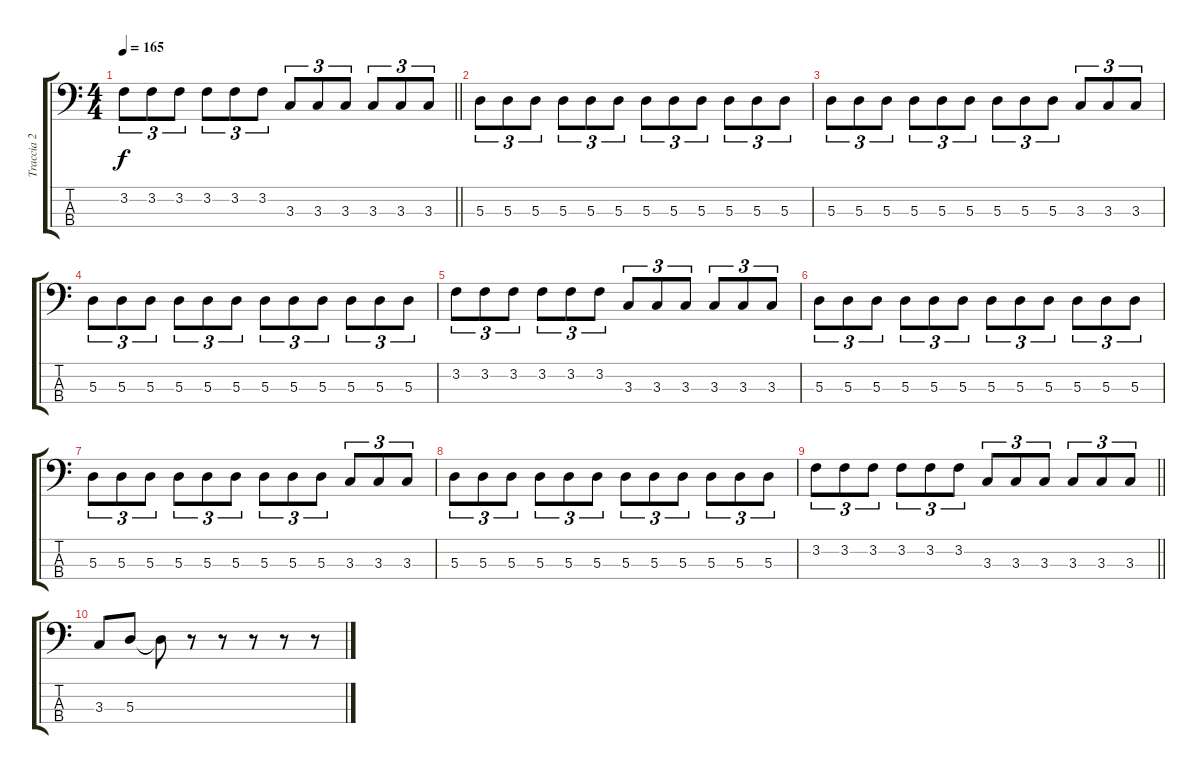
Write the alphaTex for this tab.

\track ("Traccia 2" "Traccia 2") {instrument electricbasspick}
\staff {score tabs}
\tuning (G2 D2 A1 E1) {hide}
\ts (4 4)
\tempo 165
\clef f4
\barLineRight lightlight
\ks c
3.2.8{tu (3 2) dy f} 3.2.8{tu (3 2)} 3.2.8{tu (3 2)} 3.2.8{tu (3 2)} 3.2.8{tu (3 2)} 3.2.8{tu (3 2)} 3.3.8{tu (3 2)} 3.3.8{tu (3 2)} 3.3.8{tu (3 2)} 3.3.8{tu (3 2)} 3.3.8{tu (3 2)} 3.3.8{tu (3 2)} |
5.3.8{tu (3 2)} 5.3.8{tu (3 2)} 5.3.8{tu (3 2)} 5.3.8{tu (3 2)} 5.3.8{tu (3 2)} 5.3.8{tu (3 2)} 5.3.8{tu (3 2)} 5.3.8{tu (3 2)} 5.3.8{tu (3 2)} 5.3.8{tu (3 2)} 5.3.8{tu (3 2)} 5.3.8{tu (3 2)} |
5.3.8{tu (3 2)} 5.3.8{tu (3 2)} 5.3.8{tu (3 2)} 5.3.8{tu (3 2)} 5.3.8{tu (3 2)} 5.3.8{tu (3 2)} 5.3.8{tu (3 2)} 5.3.8{tu (3 2)} 5.3.8{tu (3 2)} 3.3.8{tu (3 2)} 3.3.8{tu (3 2)} 3.3.8{tu (3 2)} |
5.3.8{tu (3 2)} 5.3.8{tu (3 2)} 5.3.8{tu (3 2)} 5.3.8{tu (3 2)} 5.3.8{tu (3 2)} 5.3.8{tu (3 2)} 5.3.8{tu (3 2)} 5.3.8{tu (3 2)} 5.3.8{tu (3 2)} 5.3.8{tu (3 2)} 5.3.8{tu (3 2)} 5.3.8{tu (3 2)} |
3.2.8{tu (3 2)} 3.2.8{tu (3 2)} 3.2.8{tu (3 2)} 3.2.8{tu (3 2)} 3.2.8{tu (3 2)} 3.2.8{tu (3 2)} 3.3.8{tu (3 2)} 3.3.8{tu (3 2)} 3.3.8{tu (3 2)} 3.3.8{tu (3 2)} 3.3.8{tu (3 2)} 3.3.8{tu (3 2)} |
5.3.8{tu (3 2)} 5.3.8{tu (3 2)} 5.3.8{tu (3 2)} 5.3.8{tu (3 2)} 5.3.8{tu (3 2)} 5.3.8{tu (3 2)} 5.3.8{tu (3 2)} 5.3.8{tu (3 2)} 5.3.8{tu (3 2)} 5.3.8{tu (3 2)} 5.3.8{tu (3 2)} 5.3.8{tu (3 2)} |
5.3.8{tu (3 2)} 5.3.8{tu (3 2)} 5.3.8{tu (3 2)} 5.3.8{tu (3 2)} 5.3.8{tu (3 2)} 5.3.8{tu (3 2)} 5.3.8{tu (3 2)} 5.3.8{tu (3 2)} 5.3.8{tu (3 2)} 3.3.8{tu (3 2)} 3.3.8{tu (3 2)} 3.3.8{tu (3 2)} |
5.3.8{tu (3 2)} 5.3.8{tu (3 2)} 5.3.8{tu (3 2)} 5.3.8{tu (3 2)} 5.3.8{tu (3 2)} 5.3.8{tu (3 2)} 5.3.8{tu (3 2)} 5.3.8{tu (3 2)} 5.3.8{tu (3 2)} 5.3.8{tu (3 2)} 5.3.8{tu (3 2)} 5.3.8{tu (3 2)} |
\barLineRight lightlight
3.2.8{tu (3 2)} 3.2.8{tu (3 2)} 3.2.8{tu (3 2)} 3.2.8{tu (3 2)} 3.2.8{tu (3 2)} 3.2.8{tu (3 2)} 3.3.8{tu (3 2)} 3.3.8{tu (3 2)} 3.3.8{tu (3 2)} 3.3.8{tu (3 2)} 3.3.8{tu (3 2)} 3.3.8{tu (3 2)} |
3.3.8 5.3.8 5.3{t}.8 r.8 r.8 r.8 r.8 r.8
